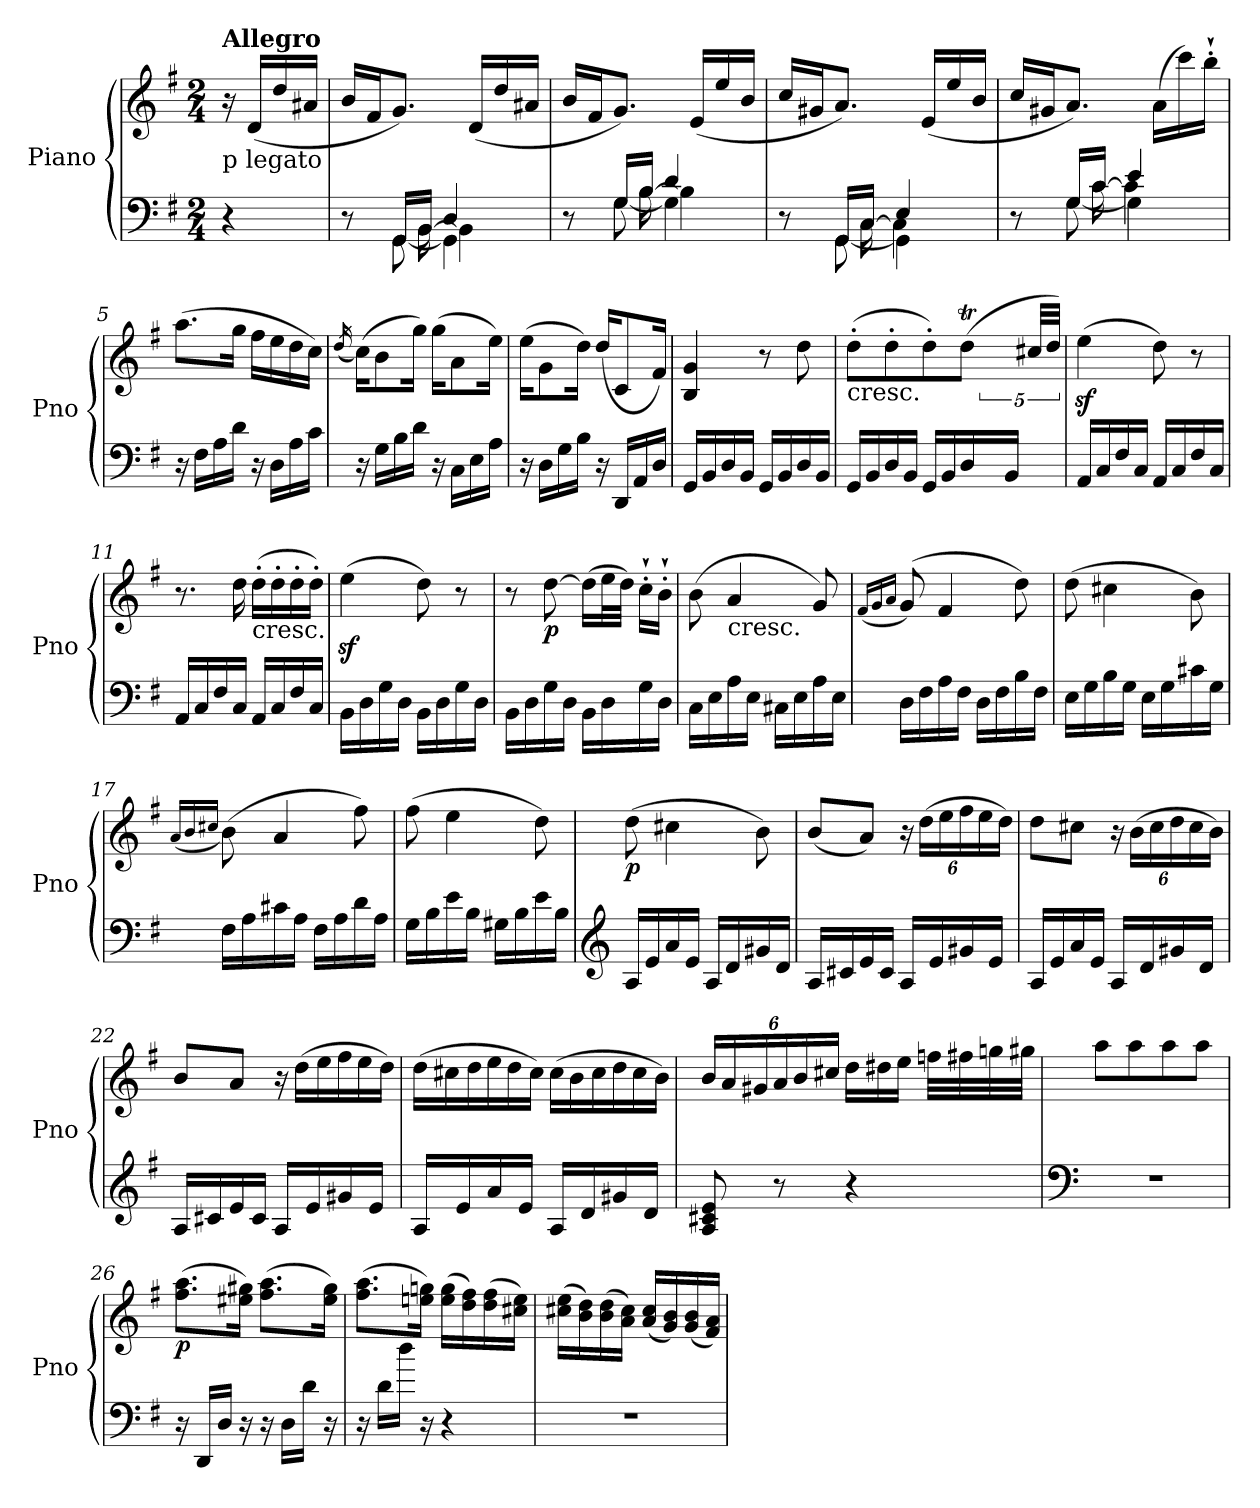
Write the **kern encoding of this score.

**kern	**kern	**dynam
*part1	*part1	*part1
*staff2	*staff1	*staff1/2
*I"Piano	*	*
*I'Pno	*	*
*clefF4	*clefG2	*
*k[f#]	*k[f#]	*
*G:	*G:	*
*M2/4	*M2/4	*
=	=	=
!	!LO:TX:b:t=p legato	!
!	!LO:TX:a:B:t=Allegro	!
4r	16r	.
.	(>16d/LL	.
.	16dd/	.
.	16a#X/JJ	.
=1	=1	=1
*^	*	*
*	*^	*	*
8r	8ryy	8.ryy	16b/LL	.
.	.	.	16f#/J	.
16GG/LL	[8GG\	.	8.g/J)	.
16BB/JJ	.	[16BB\	.	.
4D/	4GG\]	4BB\]	.	.
.	.	.	(<16d/LL	.
.	.	.	16dd/	.
.	.	.	16a#X/JJ	.
=2	=2	=2	=2	=2
8r	8ryy	8.ryy	16b/LL	.
.	.	.	16f#/J	.
16G/LL	[8G\	.	8.g/J)	.
16B/JJ	.	[16B\	.	.
4d/	4G\]	4B\]	.	.
.	.	.	(<16e/LL	.
.	.	.	16ee/	.
.	.	.	16b/JJ	.
=3	=3	=3	=3	=3
8r	8ryy	8.ryy	16cc/LL	.
.	.	.	16g#X/J	.
16GG/LL	[8GG\	.	8.a/J)	.
16C/JJ	.	[16C\	.	.
4E/	4GG\]	4C\]	.	.
.	.	.	(<16e/LL	.
.	.	.	16ee/	.
.	.	.	16b/JJ	.
=4	=4	=4	=4	=4
8r	8ryy	8.ryy	16cc/LL	.
.	.	.	16g#X/J	.
16G/LL	[8G\	.	8.a/J)	.
16c/JJ	.	[16c\	.	.
4e/	4G\]	4c\]	.	.
.	.	.	(>16a\LL	.
.	.	.	16ccc\)	.
.	.	.	16bb'`\JJ	.
*v	*v	*v	*	*
!!LO:LB:g=z
=5	=5	=5
16r	(>8.aa\L	.
16F#\LL	.	.
16A\	.	.
16d\JJ	16gg\Jk	.
16r	16ff#\LL	.
16D\LL	16ee\	.
16A\	16dd\	.
16c\JJ	16cc\JJ)	.
=6	=6	=6
.	(<16qdd/	.
16r	(>16cc\KL)	.
16G\LL	8b\	.
16B\	.	.
16d\JJ	16gg\Jk)	.
16r	(>16gg\KL	.
16C\LL	8a\	.
16E\	.	.
16A\JJ	16ee\Jk)	.
=7	=7	=7
16r	(>16ee\KL	.
16D\LL	8g\	.
16G\	.	.
16B\JJ	16dd\Jk)	.
16r	(<16dd/KL	.
16DD/LL	8c/	.
16AA/	.	.
16D/JJ	16f#/Jk)	.
=8	=8	=8
16GG/LL	4B/ 4g/	.
16BB/	.	.
16D/	.	.
16BB/JJ	.	.
16GG/LL	8r	.
16BB/	.	.
16D/	8dd\	.
16BB/JJ	.	.
=9	=9	=9
*	*^	*
!	!LO:TX:b:t=cresc.	!	!
16GG/LL	(<8dd'\L	5%2ryy	.
16BB/	.	.	.
16D/	8dd'\	.	.
16BB/JJ	.	.	.
16GG/LL	8dd'\)	.	.
16BB/	.	.	.
16D/	(<8ddT\J	.	.
*	*	*Xtuplet	*
.	.	40eeLLyy	.
.	.	40ddJJyy	.
16BB/JJ	.	.	.
.	.	40cc#X/LL	.
.	.	40dd/JJ)	.
*	*v	*v	*
!!LO:LB:g=z
=10	=10	=10
16AA/LL	(>4eez<\	.
16C/	.	.
16F#/	.	.
16C/JJ	.	.
16AA/LL	8dd\)	.
16C/	.	.
16F#/	8r	.
16C/JJ	.	.
=11	=11	=11
16AA/LL	8.r	.
16C/	.	.
16F#/	.	.
16C/JJ	16dd\	.
!	!LO:TX:b:t=cresc.	!
16AA/LL	(>16dd'\LL	.
16C/	16dd'\	.
16F#/	16dd'\	.
16C/JJ	16dd'\JJ)	.
=12	=12	=12
16BB\LL	(>4eez<\	.
16D\	.	.
16G\	.	.
16D\JJ	.	.
16BB\LL	8dd\)	.
16D\	.	.
16G\	8r	.
16D\JJ	.	.
=13	=13	=13
16BB\LL	8r	.
16D\	.	.
!	!	!LO:DY:b
16G\	[8dd\	p
16D\JJ	.	.
16BB\LL	(>16dd\LL]	.
16D\	32ee\L	.
.	32dd\JJJ)	.
16G\	16cc'`\LL	.
16D\JJ	16b'`\JJ	.
=14	=14	=14
16C\LL	(>8b\	.
16E\	.	.
!	!LO:TX:b:t=cresc.	!
16A\	4a/	.
16E\JJ	.	.
16C#X\LL	.	.
16E\	.	.
16A\	8g/)	.
16E\JJ	.	.
!!LO:LB:g=z
=15	=15	=15
.	(<16qf#/LL	.
.	16qg/	.
.	16qa/JJ	.
16D\LL	(>8g/)	.
16F#\	.	.
16A\	4f#/	.
16F#\JJ	.	.
16D\LL	.	.
16F#\	.	.
16B\	8dd\)	.
16F#\JJ	.	.
=16	=16	=16
16E\LL	(>8dd\	.
16G\	.	.
16B\	4cc#X\	.
16G\JJ	.	.
16E\LL	.	.
16G\	.	.
16c#X\	8b\)	.
16G\JJ	.	.
=17	=17	=17
.	(<16qa/LL	.
.	16qb/	.
.	16qcc#X/JJ	.
16F#\LL	(>8b\)	.
16A\	.	.
16c#X\	4a/	.
16A\JJ	.	.
16F#\LL	.	.
16A\	.	.
16d\	8ff#\)	.
16A\JJ	.	.
=18	=18	=18
16G\LL	(>8ff#\	.
16B\	.	.
16e\	4ee\	.
16B\JJ	.	.
16G#X\LL	.	.
16B\	.	.
16e\	8dd\)	.
16B\JJ	.	.
!!LO:LB:g=z
=19	=19	=19
*clefG2	*	*
!	!	!LO:DY:b
16A/LL	(>8dd\	p
16e/	.	.
16a/	4cc#X\	.
16e/JJ	.	.
16A/LL	.	.
16d/	.	.
16g#X/	8b\)	.
16d/JJ	.	.
=20	=20	=20
16A/LL	(<8b/L	.
16c#X/	.	.
16e/	8a/J)	.
16c#/JJ	.	.
*	*tuplet	*
*	*Xbrackettup	*
16A/LL	24r	.
.	(>24dd\LL	.
16e/	.	.
.	24ee\	.
16g#X/	24ff#\	.
.	24ee\	.
16e/JJ	.	.
.	24dd\JJ)	.
=21	=21	=21
16A/LL	8dd\L	.
16e/	.	.
16a/	8cc#X\J	.
16e/JJ	.	.
16A/LL	24r	.
.	(>24b\LL	.
16d/	.	.
.	24cc#\	.
16g#X/	24dd\	.
.	24cc#\	.
16d/JJ	.	.
.	24b\JJ)	.
=22	=22	=22
16A/LL	8b/L	.
16c#X/	.	.
16e/	8a/J	.
16c#/JJ	.	.
*	*Xtuplet	*
16A/LL	24r	.
.	(>24dd\LL	.
16e/	.	.
.	24ee\	.
16g#X/	24ff#\	.
.	24ee\	.
16e/JJ	.	.
.	24dd\JJ)	.
!!LO:PB:g=z
=23	=23	=23
16A/LL	(>24dd\LL	.
.	24cc#X\	.
16e/	.	.
.	24dd\	.
16a/	24ee\	.
.	24dd\	.
16e/JJ	.	.
.	24cc#\JJ)	.
16A/LL	(>24cc#\LL	.
.	24b\	.
16d/	.	.
.	24cc#\	.
16g#X/	24dd\	.
.	24cc#\	.
16d/JJ	.	.
.	24b\JJ)	.
=24	=24	=24
*	*tuplet	*
8A/ 8c#X/ 8e/	24b/LL	.
.	24a/	.
.	24g#X/	.
8r	24a/	.
.	24b/	.
.	24cc#X/JJ	.
*	*Xtuplet	*
4r	24dd\LL	.
.	24dd#X\	.
.	24ee\JJ	.
.	32ffn\LLL	.
.	32ff#X\	.
.	32ggn\	.
.	32gg#X\JJJ	.
=25	=25	=25
*clefF4	*	*
2r	8aa\L	.
.	8aa\	.
.	8aa\	.
.	8aa\J	.
=26	=26	=26
!	!	!LO:DY:b
16r	(>8.ff#\ 8.aa\L	p
16DD/LL	.	.
16D/JJ	.	.
16r	16ee#X\ 16gg#X\Jk)	.
16r	(>8.ff#\ 8.aa\L	.
16D\LL	.	.
16d\JJ	.	.
16r	16ee#\ 16gg#\Jk)	.
!!LO:LB:g=z
=27	=27	=27
16r	(>8.ff#\ 8.aa\L	.
16d\LL	.	.
16dd\JJ	.	.
16r	16een\ 16ggn\Jk)	.
4r	(>16ee\ 16gg\LL	.
.	16dd\ 16ff#\)	.
.	(>16dd\ 16ff#\	.
.	16cc#X\ 16ee\JJ)	.
=28	=28	=28
2r	(>16cc#X\ 16ee\LL	.
.	16b\ 16dd\)	.
.	(>16b\ 16dd\	.
.	16a\ 16cc#\JJ)	.
.	(<16a/ 16cc#/LL	.
.	16g/ 16b/)	.
.	(<16g/ 16b/	.
.	16f#/ 16a/JJ)	.
=	=	=
*-	*-	*-
